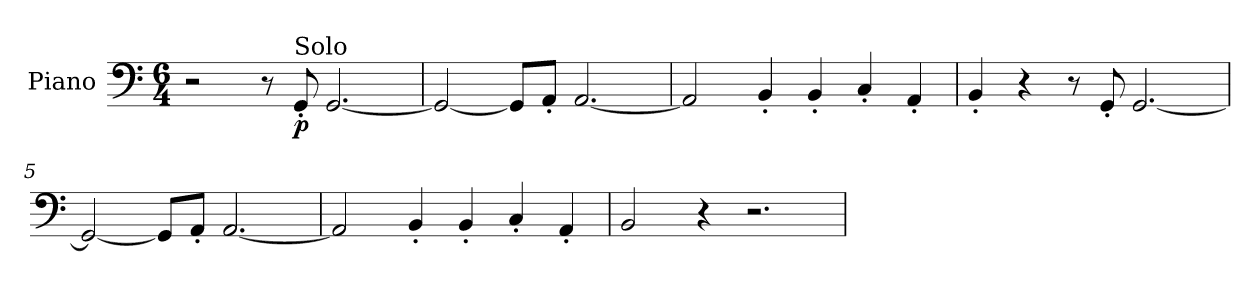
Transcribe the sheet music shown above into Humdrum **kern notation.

**kern	**dynam
*part1	*part1
*staff1	*staff1
*I"Piano	*
*I'Pno.	*
*clefF4	*
*k[]	*
*M6/4	*
*MM372	*
=1	=1
2r	.
8r	.
!LO:TX:a:t=Solo	!
!	!LO:DY:b
8GG'/	p
[2.GG/	.
=2	=2
2GG/_	.
8GG/L]	.
8AA'/J	.
[2.AA/	.
=3	=3
2AA/]	.
4BB'/	.
4BB'/	.
4C'/	.
4AA'/	.
=4	=4
4BB'/	.
4r	.
8r	.
8GG'/	.
[2.GG/	.
=5	=5
2GG/_	.
8GG/L]	.
8AA'/J	.
[2.AA/	.
=6	=6
2AA/]	.
4BB'/	.
4BB'/	.
4C'/	.
4AA'/	.
=7	=7
2BB/	.
4r	.
2.r	.
=	=
*-	*-
